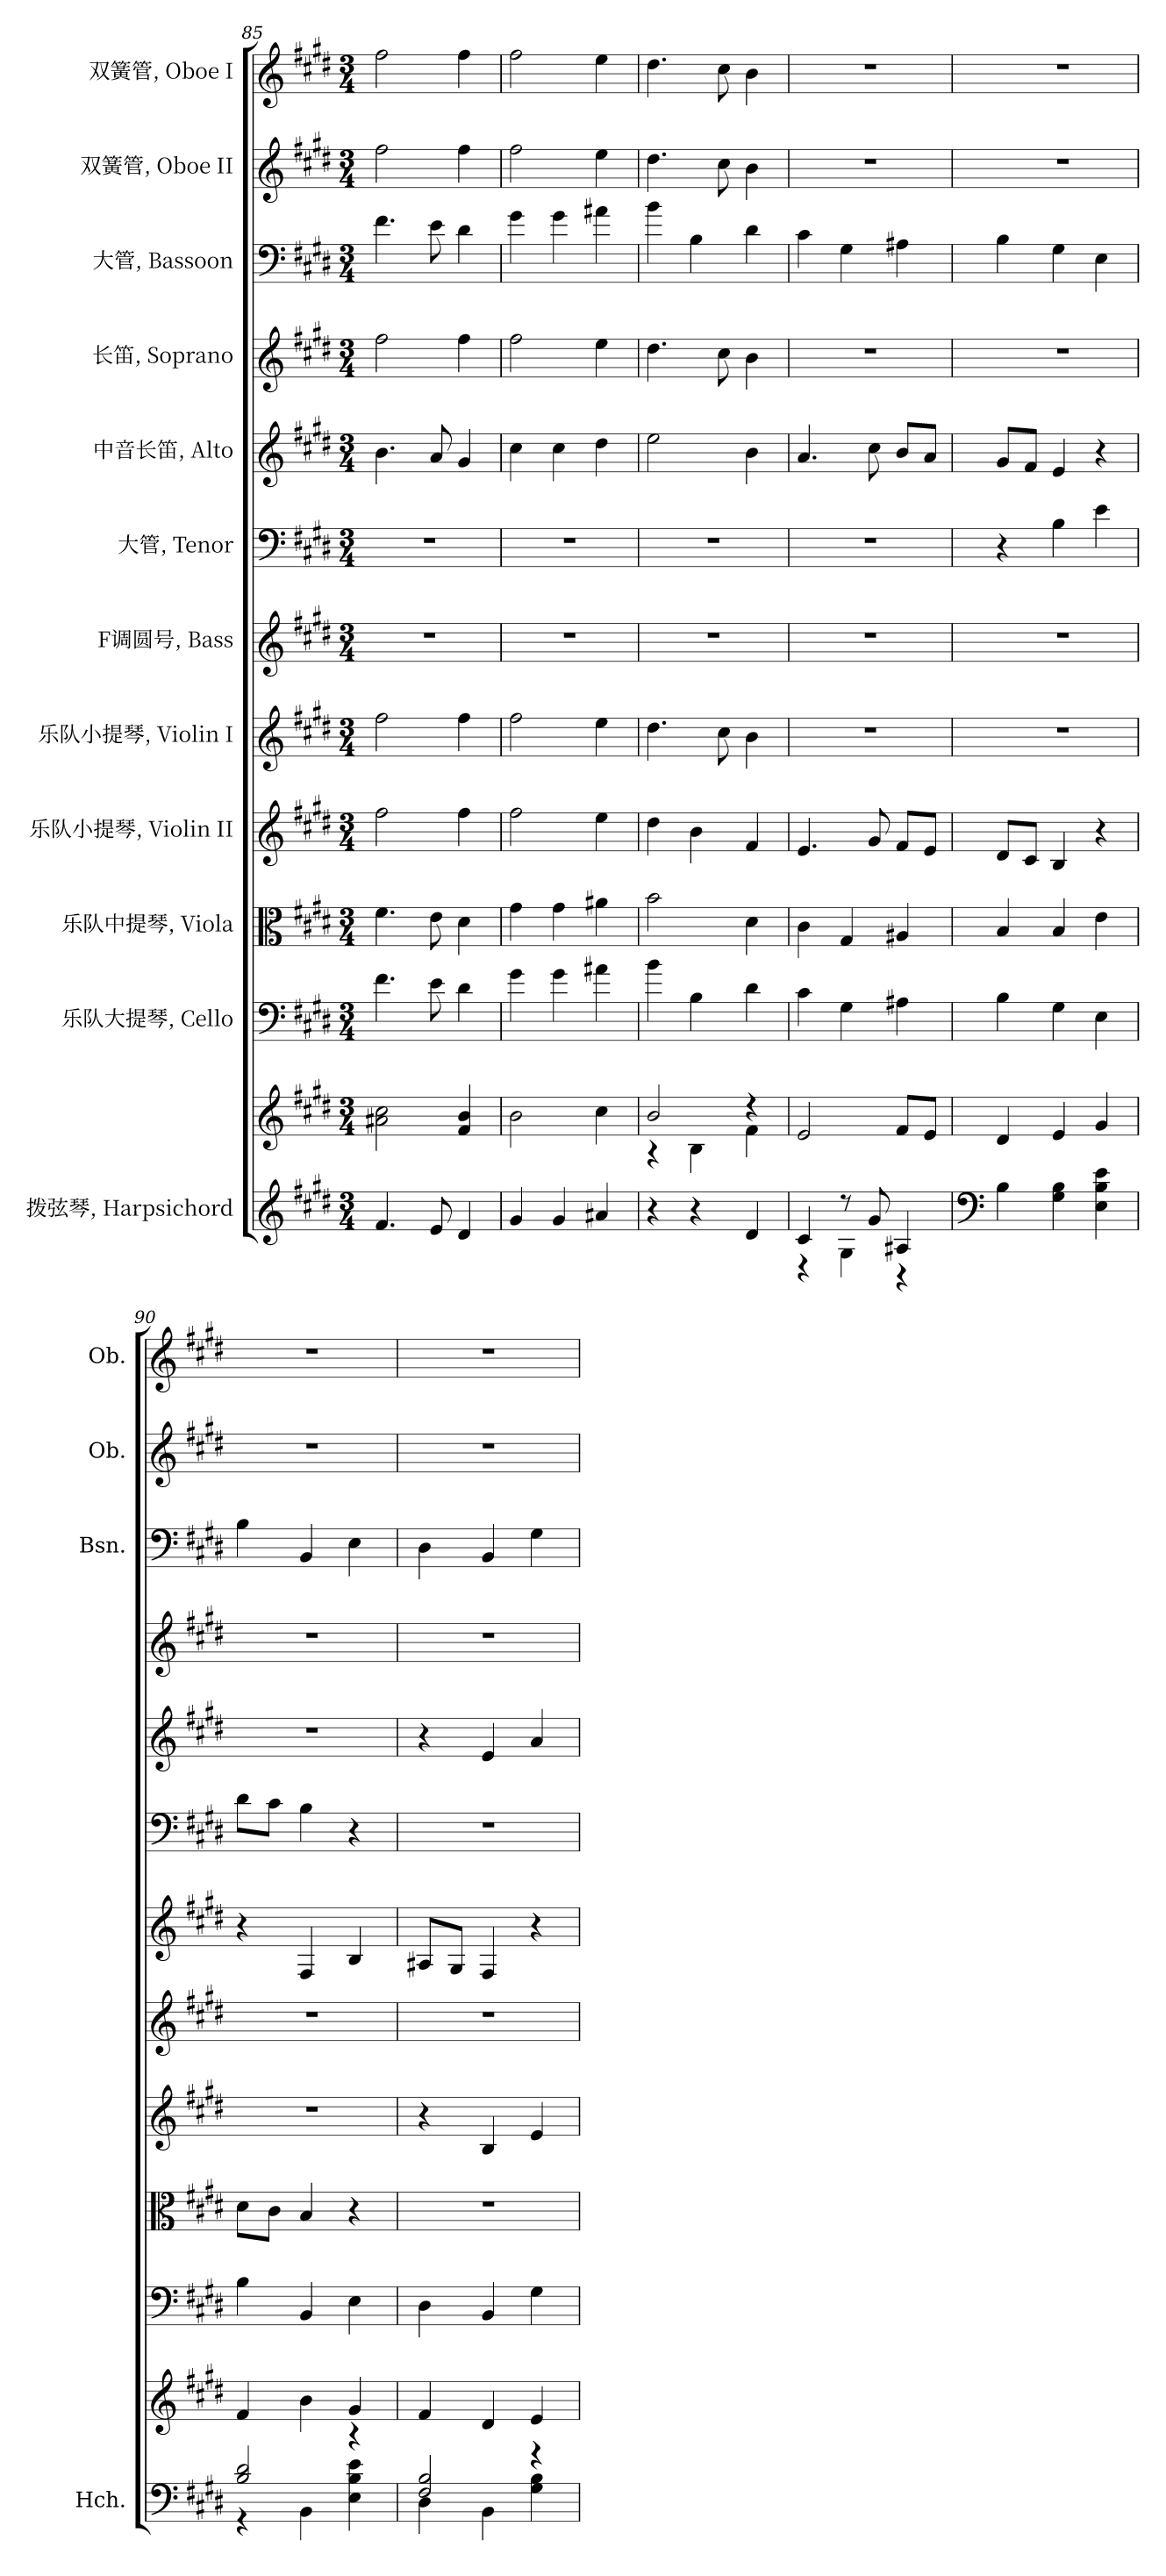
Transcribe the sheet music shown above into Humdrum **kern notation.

**kern	**kern	**kern	**kern	**kern	**kern	**kern	**kern	**kern	**kern	**kern	**kern	**kern
*part12	*part12	*part11	*part10	*part9	*part8	*part7	*part6	*part5	*part4	*part3	*part2	*part1
*staff13	*staff12	*staff11	*staff10	*staff9	*staff8	*staff7	*staff6	*staff5	*staff4	*staff3	*staff2	*staff1
*I"拨弦琴, Harpsichord	*	*I"乐队大提琴, Cello	*I"乐队中提琴, Viola	*I"乐队小提琴, Violin II	*I"乐队小提琴, Violin I	*I"F调圆号, Bass	*I"大管, Tenor	*I"中音长笛, Alto	*I"长笛, Soprano	*I"大管, Bassoon	*I"双簧管, Oboe II	*I"双簧管, Oboe I
*I'Hch.	*	*	*	*	*	*	*	*	*	*I'Bsn.	*I'Ob.	*I'Ob.
*clefG2	*clefG2	*clefF4	*clefC3	*clefG2	*clefG2	*clefG2	*clefF4	*clefG2	*clefG2	*clefF4	*clefG2	*clefG2
*	*	*	*	*	*	*ITrd4c7	*	*ITrd3c5	*	*	*	*
*k[f#c#g#d#]	*k[f#c#g#d#]	*k[f#c#g#d#]	*k[f#c#g#d#]	*k[f#c#g#d#]	*k[f#c#g#d#]	*k[f#c#g#]	*k[f#c#g#d#]	*k[f#c#g#d#a#]	*k[f#c#g#d#]	*k[f#c#g#d#]	*k[f#c#g#d#]	*k[f#c#g#d#]
*M3/4	*M3/4	*M3/4	*M3/4	*M3/4	*M3/4	*M3/4	*M3/4	*M3/4	*M3/4	*M3/4	*M3/4	*M3/4
=85	=85	=85	=85	=85	=85	=85	=85	=85	=85	=85	=85	=85
4.f#/	2a#X\ 2cc#\	4.f#\	4.f#\	2ff#\	2ff#\	2.r	2.r	4.f#\	2ff#\	4.f#\	2ff#\	2ff#\
8e/	.	8e\	8e\	.	.	.	.	8e/	.	8e\	.	.
4d#/	4f#/ 4b/	4d#\	4d#\	4ff#\	4ff#\	.	.	4d#/	4ff#\	4d#\	4ff#\	4ff#\
!!LO:PB:g=z
=86	=86	=86	=86	=86	=86	=86	=86	=86	=86	=86	=86	=86
4g#/	2b\	4g#\	4g#\	2ff#\	2ff#\	2.r	2.r	4g#\	2ff#\	4g#\	2ff#\	2ff#\
4g#/	.	4g#\	4g#\	.	.	.	.	4g#\	.	4g#\	.	.
4a#X/	4cc#\	4a#X\	4a#X\	4ee\	4ee\	.	.	4a#\	4ee\	4a#X\	4ee\	4ee\
=87	=87	=87	=87	=87	=87	=87	=87	=87	=87	=87	=87	=87
*	*^	*	*	*	*	*	*	*	*	*	*	*
4r	2b/	4r	4b\	2b\	4dd#\	4.dd#\	2.r	2.r	2b\	4.dd#\	4b\	4.dd#\	4.dd#\
4r	.	4B\	4B\	.	4b\	.	.	.	.	.	4B\	.	.
.	.	.	.	.	.	8cc#\	.	.	.	8cc#\	.	8cc#\	8cc#\
4d#/	4r	4f#\	4d#\	4d#\	4f#/	4b\	.	.	4f#\	4b\	4d#\	4b\	4b\
*	*v	*v	*	*	*	*	*	*	*	*	*	*	*
=88	=88	=88	=88	=88	=88	=88	=88	=88	=88	=88	=88	=88
*^	*	*	*	*	*	*	*	*	*	*	*	*
4c#/	4r	2e/	4c#\	4c#\	4.e/	2.r	2.r	2.r	4.e/	2.r	4c#\	2.r	2.r
8r	4G#\	.	4G#\	4G#/	.	.	.	.	.	.	4G#\	.	.
8g#/	.	.	.	.	8g#/	.	.	.	8g#\	.	.	.	.
4A#X/	4r	8f#/L	4A#X\	4A#X/	8f#/L	.	.	.	8f#/L	.	4A#X\	.	.
.	.	8e/J	.	.	8e/J	.	.	.	8e/J	.	.	.	.
*v	*v	*	*	*	*	*	*	*	*	*	*	*	*
=89	=89	=89	=89	=89	=89	=89	=89	=89	=89	=89	=89	=89
*clefF4	*	*	*	*	*	*	*	*	*	*	*	*
4B\	4d#/	4B\	4B/	8d#/L	2.r	2.r	4r	8d#/L	2.r	4B\	2.r	2.r
.	.	.	.	8c#/J	.	.	.	8c#/J	.	.	.	.
4G#\ 4B\	4e/	4G#\	4B/	4B/	.	.	4B\	4B/	.	4G#\	.	.
4E\ 4B\ 4e\	4g#/	4E\	4e\	4r	.	.	4e\	4r	.	4E\	.	.
=90	=90	=90	=90	=90	=90	=90	=90	=90	=90	=90	=90	=90
*^	*	*	*	*	*	*	*	*	*	*	*	*
2B/ 2d#/	4r	4f#/	4B\	8d#\L	2.r	2.r	4r	8d#\L	2.r	2.r	4B\	2.r	2.r
.	.	.	.	8c#\J	.	.	.	8c#\J	.	.	.	.	.
.	4BB\	4b\	4BB/	4B/	.	.	4BB/	4B\	.	.	4BB/	.	.
4r	4E\ 4B\ 4e\	4g#/	4E\	4r	.	.	4E/	4r	.	.	4E\	.	.
=91	=91	=91	=91	=91	=91	=91	=91	=91	=91	=91	=91	=91	=91
2F#/ 2B/	4D#\	4f#/	4D#\	2.r	4r	2.r	8D#X/L	2.r	4r	2.r	4D#\	2.r	2.r
.	.	.	.	.	.	.	8C#/J	.	.	.	.	.	.
.	4BB\	4d#/	4BB/	.	4B/	.	4BB/	.	4B/	.	4BB/	.	.
4r	4G#\ 4B\	4e/	4G#\	.	4e/	.	4r	.	4e/	.	4G#\	.	.
*v	*v	*	*	*	*	*	*	*	*	*	*	*	*
=	=	=	=	=	=	=	=	=	=	=	=	=
*-	*-	*-	*-	*-	*-	*-	*-	*-	*-	*-	*-	*-
